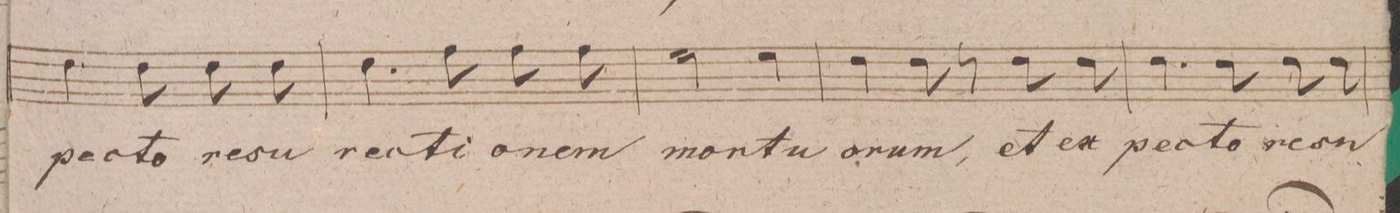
**kern	**text	**dynam
*I"Alto.	*	*
*clefC3	*	*
*k[f#]	*	*
*met(c|)	*	*
*M3/4	*	*
4.e\	-pec-	.
8e\	-to	.
8e\	re-	.
8e\	-su-	.
=244	=244	=244
4.e\	-rec-	.
8g\	-ti-	.
8g\	-o-	.
8g\	-nem	.
=245	=245	=245
2f#\	mor-	.
4f#\	-tu-	.
=246	=246	=246
4e\	-o-	.
8e\	-rum,	.
8r	.	.
8e\	et	.
8e\	ex-	.
=247	=247	=247
4.e\	-spec-	.
8e\	-to	.
8e\	re-	.
8e\	-sur-	.
=248	=248	=248
*-	*-	*-
